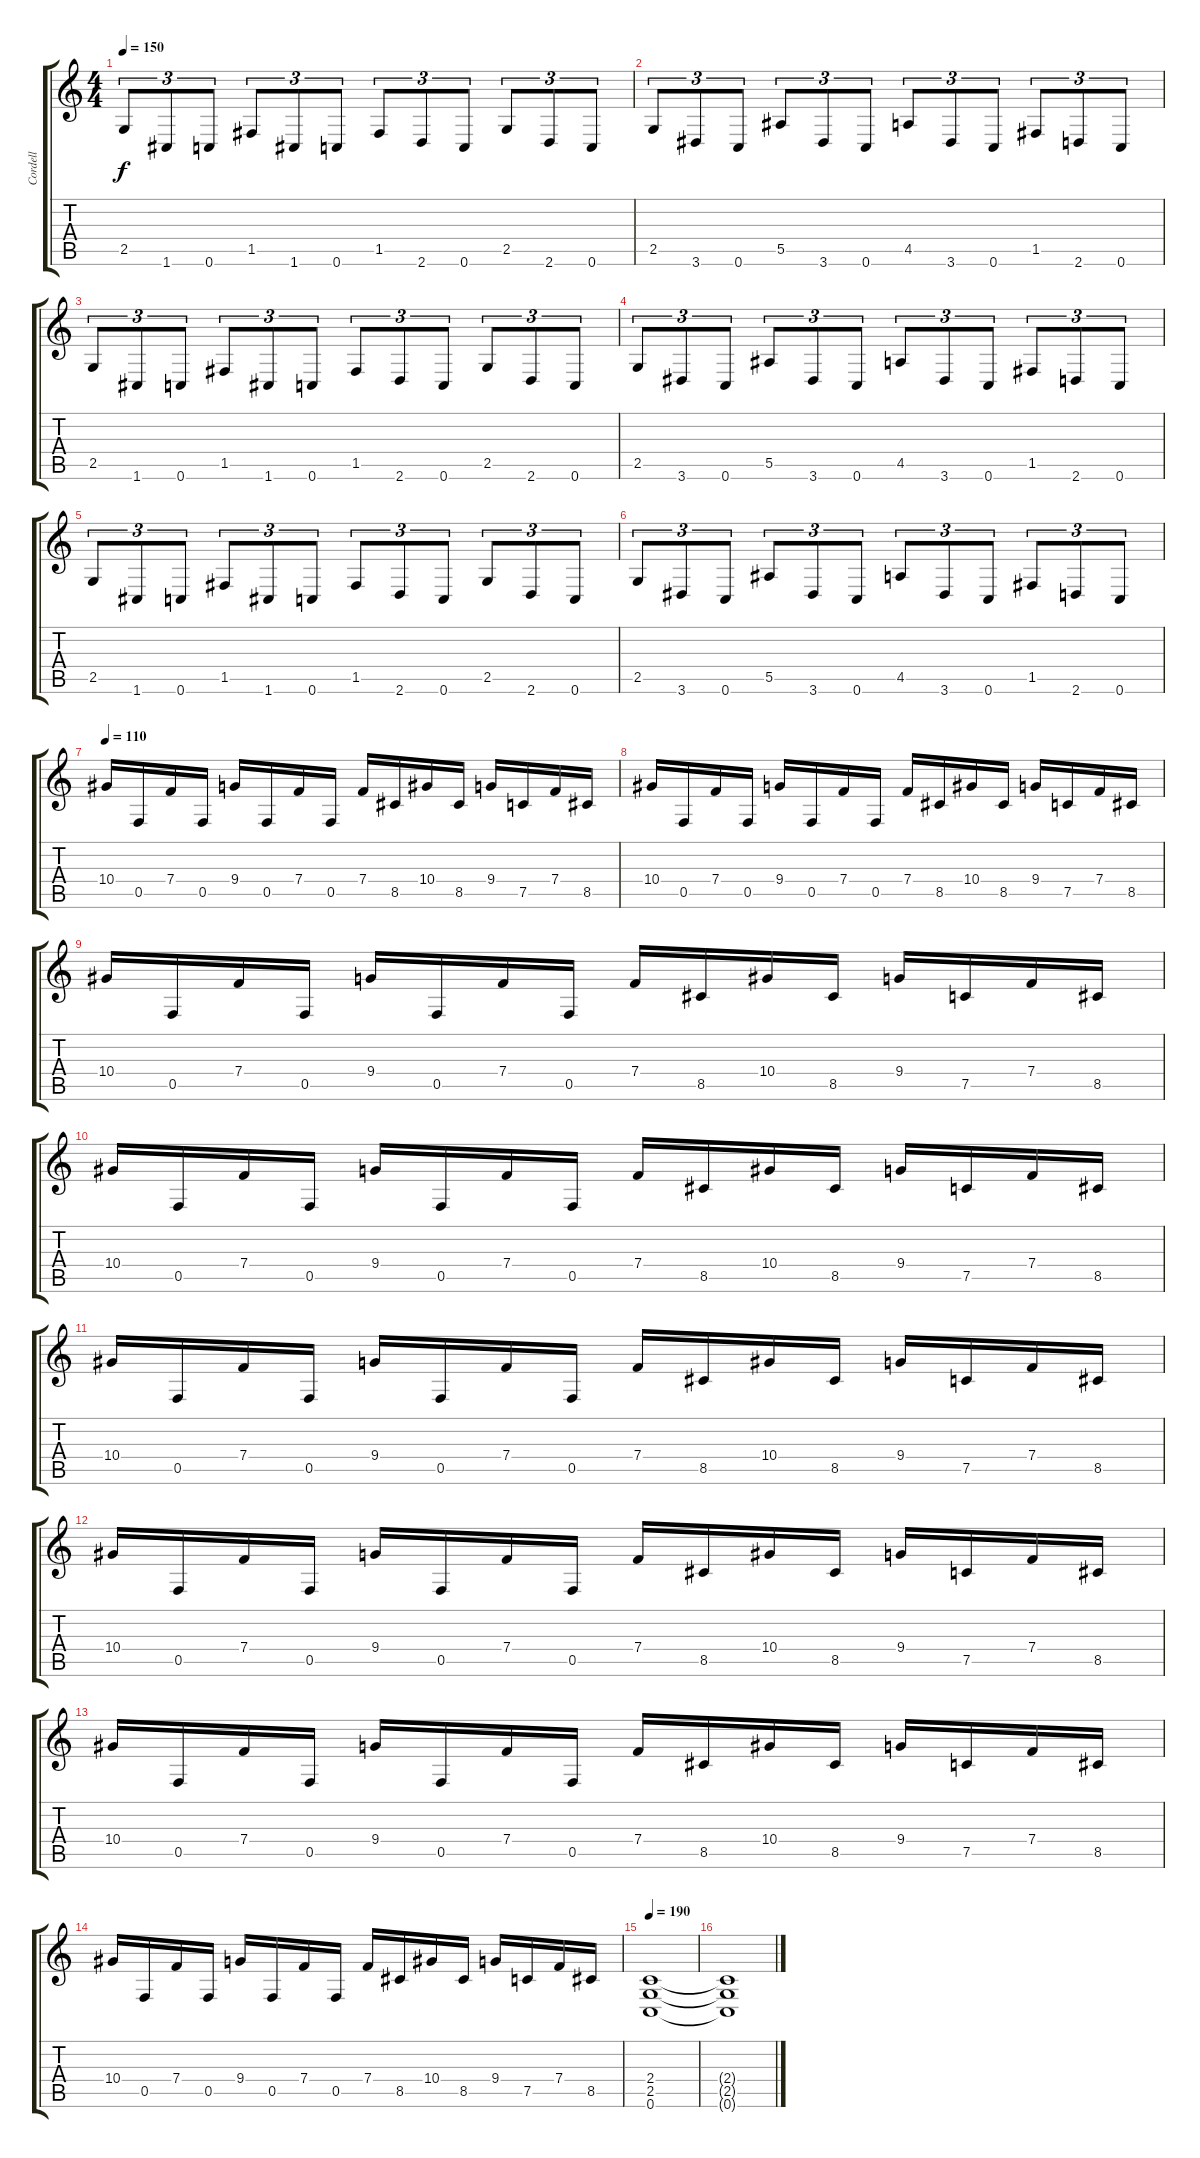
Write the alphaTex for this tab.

\track ("Cordell" "Cordell") {instrument distortionguitar}
\staff {score tabs}
\tuning (C4 G3 Eb3 Bb2 F2 C2) {hide}
\ts (4 4)
\tempo 150
\clef g2
\ks c
2.5.8{tu (3 2) dy f} 1.6.8{tu (3 2)} 0.6.8{tu (3 2)} 1.5.8{tu (3 2)} 1.6.8{tu (3 2)} 0.6.8{tu (3 2)} 1.5.8{tu (3 2)} 2.6.8{tu (3 2)} 0.6.8{tu (3 2)} 2.5.8{tu (3 2)} 2.6.8{tu (3 2)} 0.6.8{tu (3 2)} |
2.5.8{tu (3 2)} 3.6.8{tu (3 2)} 0.6.8{tu (3 2)} 5.5.8{tu (3 2)} 3.6.8{tu (3 2)} 0.6.8{tu (3 2)} 4.5.8{tu (3 2)} 3.6.8{tu (3 2)} 0.6.8{tu (3 2)} 1.5.8{tu (3 2)} 2.6.8{tu (3 2)} 0.6.8{tu (3 2)} |
2.5.8{tu (3 2)} 1.6.8{tu (3 2)} 0.6.8{tu (3 2)} 1.5.8{tu (3 2)} 1.6.8{tu (3 2)} 0.6.8{tu (3 2)} 1.5.8{tu (3 2)} 2.6.8{tu (3 2)} 0.6.8{tu (3 2)} 2.5.8{tu (3 2)} 2.6.8{tu (3 2)} 0.6.8{tu (3 2)} |
2.5.8{tu (3 2)} 3.6.8{tu (3 2)} 0.6.8{tu (3 2)} 5.5.8{tu (3 2)} 3.6.8{tu (3 2)} 0.6.8{tu (3 2)} 4.5.8{tu (3 2)} 3.6.8{tu (3 2)} 0.6.8{tu (3 2)} 1.5.8{tu (3 2)} 2.6.8{tu (3 2)} 0.6.8{tu (3 2)} |
2.5.8{tu (3 2)} 1.6.8{tu (3 2)} 0.6.8{tu (3 2)} 1.5.8{tu (3 2)} 1.6.8{tu (3 2)} 0.6.8{tu (3 2)} 1.5.8{tu (3 2)} 2.6.8{tu (3 2)} 0.6.8{tu (3 2)} 2.5.8{tu (3 2)} 2.6.8{tu (3 2)} 0.6.8{tu (3 2)} |
2.5.8{tu (3 2)} 3.6.8{tu (3 2)} 0.6.8{tu (3 2)} 5.5.8{tu (3 2)} 3.6.8{tu (3 2)} 0.6.8{tu (3 2)} 4.5.8{tu (3 2)} 3.6.8{tu (3 2)} 0.6.8{tu (3 2)} 1.5.8{tu (3 2)} 2.6.8{tu (3 2)} 0.6.8{tu (3 2)} |
\tempo 110
10.4.16 0.5.16 7.4.16 0.5.16 9.4.16 0.5.16 7.4.16 0.5.16 7.4.16 8.5.16 10.4.16 8.5.16 9.4.16 7.5.16 7.4.16 8.5.16 |
10.4.16 0.5.16 7.4.16 0.5.16 9.4.16 0.5.16 7.4.16 0.5.16 7.4.16 8.5.16 10.4.16 8.5.16 9.4.16 7.5.16 7.4.16 8.5.16 |
10.4.16 0.5.16 7.4.16 0.5.16 9.4.16 0.5.16 7.4.16 0.5.16 7.4.16 8.5.16 10.4.16 8.5.16 9.4.16 7.5.16 7.4.16 8.5.16 |
10.4.16 0.5.16 7.4.16 0.5.16 9.4.16 0.5.16 7.4.16 0.5.16 7.4.16 8.5.16 10.4.16 8.5.16 9.4.16 7.5.16 7.4.16 8.5.16 |
10.4.16 0.5.16 7.4.16 0.5.16 9.4.16 0.5.16 7.4.16 0.5.16 7.4.16 8.5.16 10.4.16 8.5.16 9.4.16 7.5.16 7.4.16 8.5.16 |
10.4.16 0.5.16 7.4.16 0.5.16 9.4.16 0.5.16 7.4.16 0.5.16 7.4.16 8.5.16 10.4.16 8.5.16 9.4.16 7.5.16 7.4.16 8.5.16 |
10.4.16 0.5.16 7.4.16 0.5.16 9.4.16 0.5.16 7.4.16 0.5.16 7.4.16 8.5.16 10.4.16 8.5.16 9.4.16 7.5.16 7.4.16 8.5.16 |
10.4.16 0.5.16 7.4.16 0.5.16 9.4.16 0.5.16 7.4.16 0.5.16 7.4.16 8.5.16 10.4.16 8.5.16 9.4.16 7.5.16 7.4.16 8.5.16 |
\tempo 190
(2.4 2.5 0.6).1 |
(2.4{t} 2.5{t} 0.6{t}).1
